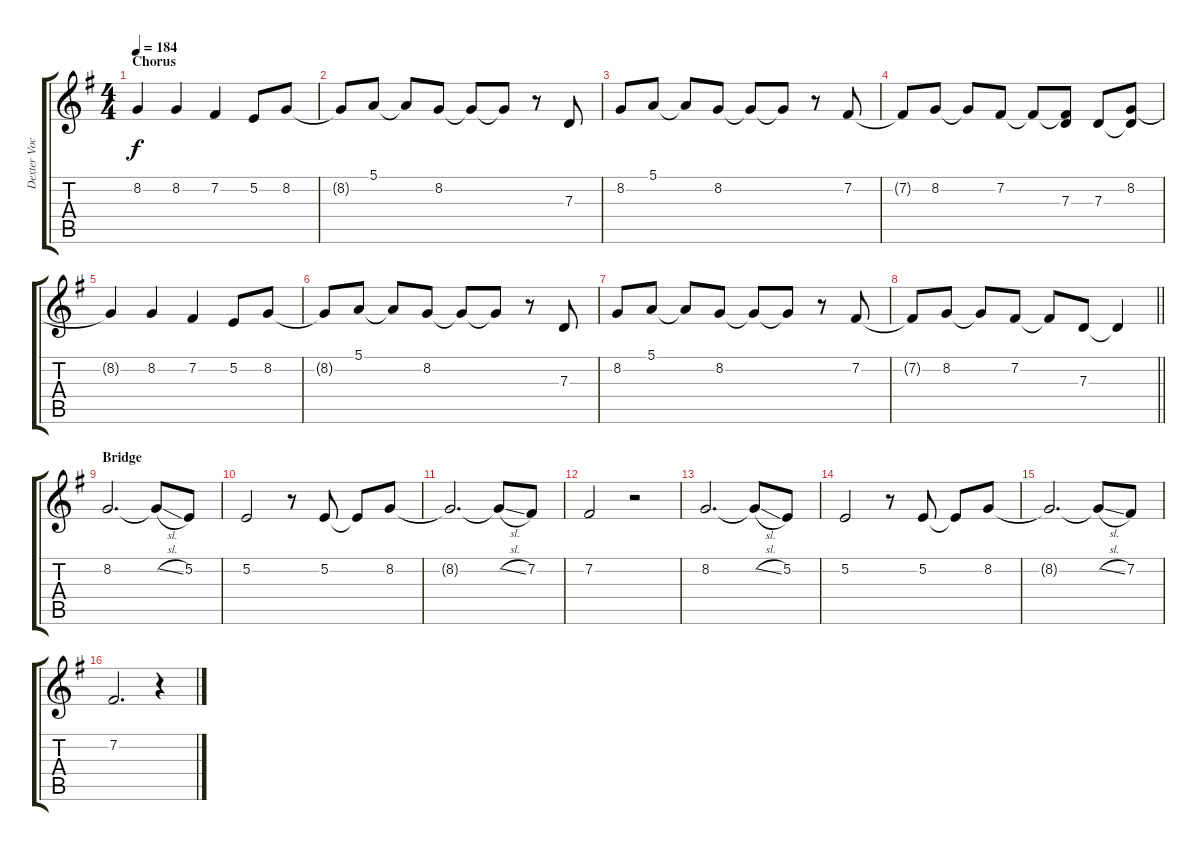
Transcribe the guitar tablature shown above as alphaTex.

\track ("Dexter Vocals" "Dexter Voc") {instrument tenorsax}
\staff {score tabs}
\tuning (E4 B3 G3 D3 A2 E2) {hide}
\ts (4 4)
\section ("" "Chorus")
\tempo 184
\clef g2
\ks eminor
8.2{t}.4{dy f} 8.2.4 7.2.4 5.2.8 8.2.8 |
8.2{t}.8 5.1.8 5.1{t}.8 8.2.8 8.2{t}.8 8.2{t}.8 r.8 7.3.8 |
8.2.8 5.1.8 5.1{t}.8 8.2.8 8.2{t}.8 8.2{t}.8 r.8 7.2.8 |
7.2{t}.8 8.2.8 8.2{t}.8 7.2.8 7.2{t}.8 (7.2{t} 7.3).8 7.3.8 (8.2 7.3{t}).8 |
8.2{t}.4 8.2.4 7.2.4 5.2.8 8.2.8 |
8.2{t}.8 5.1.8 5.1{t}.8 8.2.8 8.2{t}.8 8.2{t}.8 r.8 7.3.8 |
8.2.8 5.1.8 5.1{t}.8 8.2.8 8.2{t}.8 8.2{t}.8 r.8 7.2.8 |
\barLineRight lightlight
7.2{t}.8 8.2.8 8.2{t}.8 7.2.8 7.2{t}.8 7.3.8 7.3{t}.4 |
\section ("" "Bridge")
8.2.2{d} 8.2{sl t}.8 5.2.8 |
5.2.2 r.8 5.2.8 5.2{t}.8 8.2.8 |
8.2{t}.2{d} 8.2{sl t}.8 7.2.8 |
7.2.2 r.2 |
8.2.2{d} 8.2{sl t}.8 5.2.8 |
5.2.2 r.8 5.2.8 5.2{t}.8 8.2.8 |
8.2{t}.2{d} 8.2{sl t}.8 7.2.8 |
7.2.2{d} r.4
